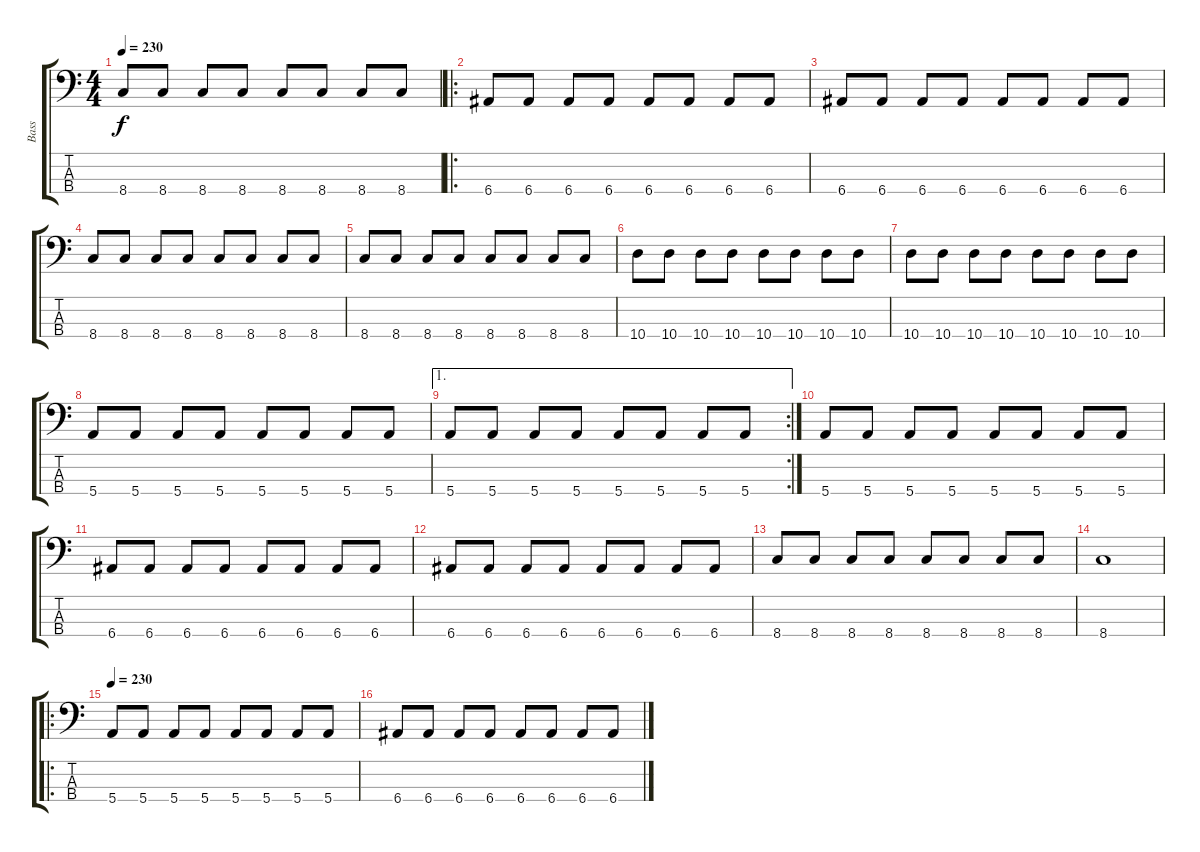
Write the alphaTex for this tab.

\track ("Bass" "Bass") {instrument electricbasspick}
\staff {score tabs}
\tuning (G2 D2 A1 E1) {hide}
\ts (4 4)
\tempo 230
\clef f4
\ks c
8.4.8{dy f} 8.4.8 8.4.8 8.4.8 8.4.8 8.4.8 8.4.8 8.4.8 |
\ro
6.4.8 6.4.8 6.4.8 6.4.8 6.4.8 6.4.8 6.4.8 6.4.8 |
6.4.8 6.4.8 6.4.8 6.4.8 6.4.8 6.4.8 6.4.8 6.4.8 |
8.4.8 8.4.8 8.4.8 8.4.8 8.4.8 8.4.8 8.4.8 8.4.8 |
8.4.8 8.4.8 8.4.8 8.4.8 8.4.8 8.4.8 8.4.8 8.4.8 |
10.4.8 10.4.8 10.4.8 10.4.8 10.4.8 10.4.8 10.4.8 10.4.8 |
10.4.8 10.4.8 10.4.8 10.4.8 10.4.8 10.4.8 10.4.8 10.4.8 |
5.4.8 5.4.8 5.4.8 5.4.8 5.4.8 5.4.8 5.4.8 5.4.8 |
\ae 1
\rc 2
5.4.8 5.4.8 5.4.8 5.4.8 5.4.8 5.4.8 5.4.8 5.4.8 |
5.4.8 5.4.8 5.4.8 5.4.8 5.4.8 5.4.8 5.4.8 5.4.8 |
6.4.8 6.4.8 6.4.8 6.4.8 6.4.8 6.4.8 6.4.8 6.4.8 |
6.4.8 6.4.8 6.4.8 6.4.8 6.4.8 6.4.8 6.4.8 6.4.8 |
8.4.8 8.4.8 8.4.8 8.4.8 8.4.8 8.4.8 8.4.8 8.4.8 |
8.4.1 |
\ro
\tempo 230
5.4.8 5.4.8 5.4.8 5.4.8 5.4.8 5.4.8 5.4.8 5.4.8 |
6.4.8 6.4.8 6.4.8 6.4.8 6.4.8 6.4.8 6.4.8 6.4.8
